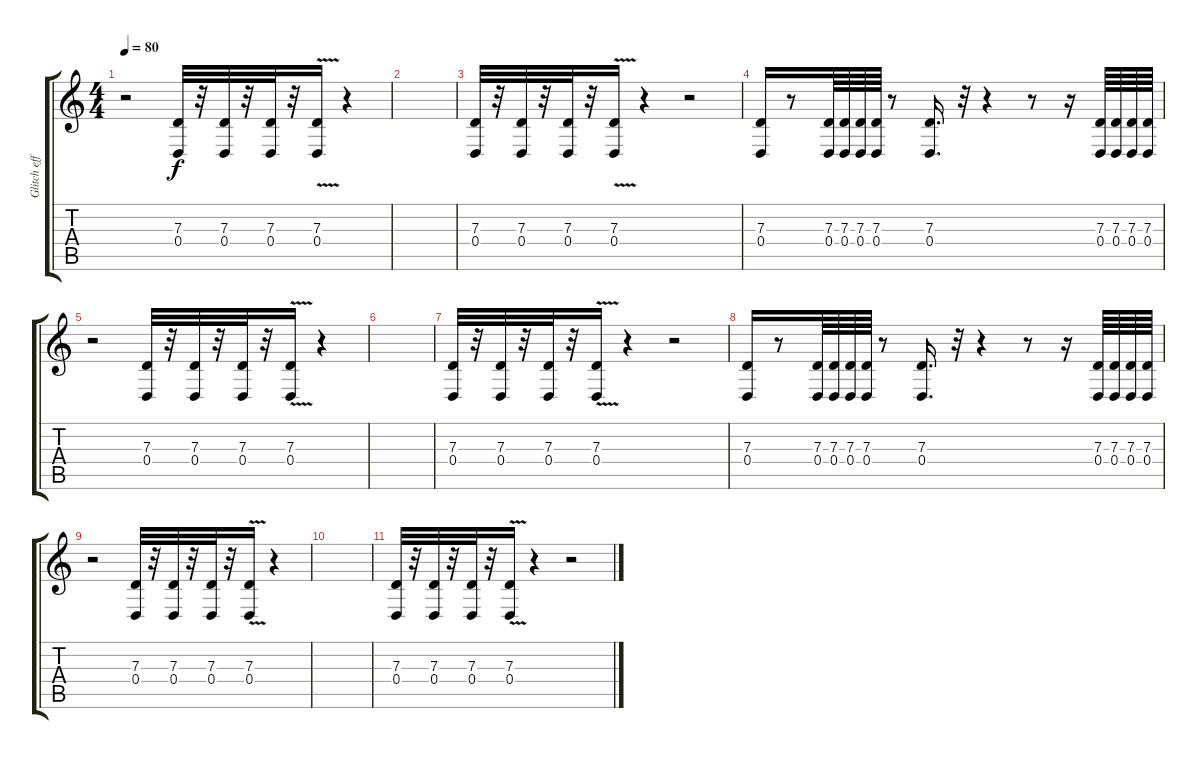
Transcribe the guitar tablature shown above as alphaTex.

\track ("Glitch effects" "Glitch eff") {instrument pad3polysynth}
\staff {score tabs}
\tuning (E4 B3 G3 D3 A2 E2) {hide}
\ts (4 4)
\tempo 80
\clef g2
\ks c
r.2{dy f} (7.3 0.4).32 r.32 (7.3 0.4).32 r.32 (7.3 0.4).32 r.32 (7.3 0.4{v}).16 r.4 |
|
(7.3 0.4).32 r.32 (7.3 0.4).32 r.32 (7.3 0.4).32 r.32 (7.3 0.4{v}).16 r.4 r.2 |
(7.3 0.4).16 r.8 (7.3 0.4).64 (7.3 0.4).64 (7.3 0.4).64 (7.3 0.4).64 r.8 (7.3 0.4).16{d} r.32 r.4 r.8 r.16 (7.3 0.4).64 (7.3 0.4).64 (7.3 0.4).64 (7.3 0.4).64 |
r.2 (7.3 0.4).32 r.32 (7.3 0.4).32 r.32 (7.3 0.4).32 r.32 (7.3 0.4{v}).16 r.4 |
|
(7.3 0.4).32 r.32 (7.3 0.4).32 r.32 (7.3 0.4).32 r.32 (7.3 0.4{v}).16 r.4 r.2 |
(7.3 0.4).16 r.8 (7.3 0.4).64 (7.3 0.4).64 (7.3 0.4).64 (7.3 0.4).64 r.8 (7.3 0.4).16{d} r.32 r.4 r.8 r.16 (7.3 0.4).64 (7.3 0.4).64 (7.3 0.4).64 (7.3 0.4).64 |
r.2 (7.3 0.4).32 r.32 (7.3 0.4).32 r.32 (7.3 0.4).32 r.32 (7.3 0.4{v}).16 r.4 |
|
(7.3 0.4).32 r.32 (7.3 0.4).32 r.32 (7.3 0.4).32 r.32 (7.3 0.4{v}).16 r.4 r.2
